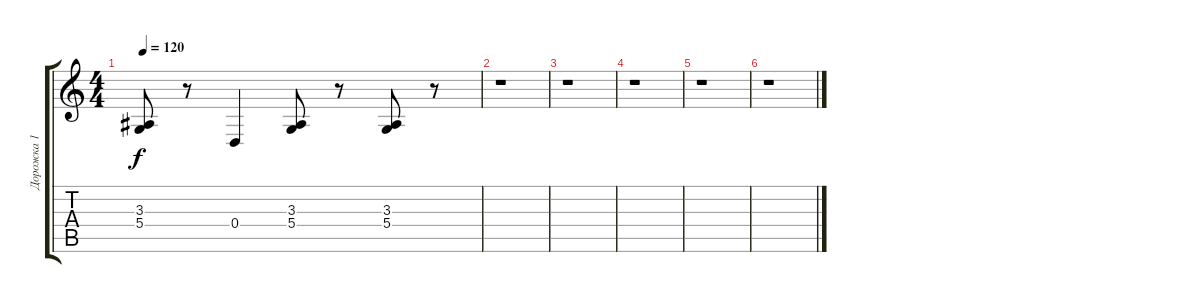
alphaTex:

\track ("Дорожка 1" "Дорожка 1") {instrument accordion}
\staff {score tabs}
\tuning (E4 B3 G3 D3 A2 E2) {hide}
\ts (4 4)
\tempo 120
\clef g2
\ks c
(3.3 5.4).8{dy f} r.8 0.4.4 (3.3 5.4).8 r.8 (3.3 5.4).8 r.8 |
r.1 |
r.1 |
r.1 |
r.1 |
r.1
